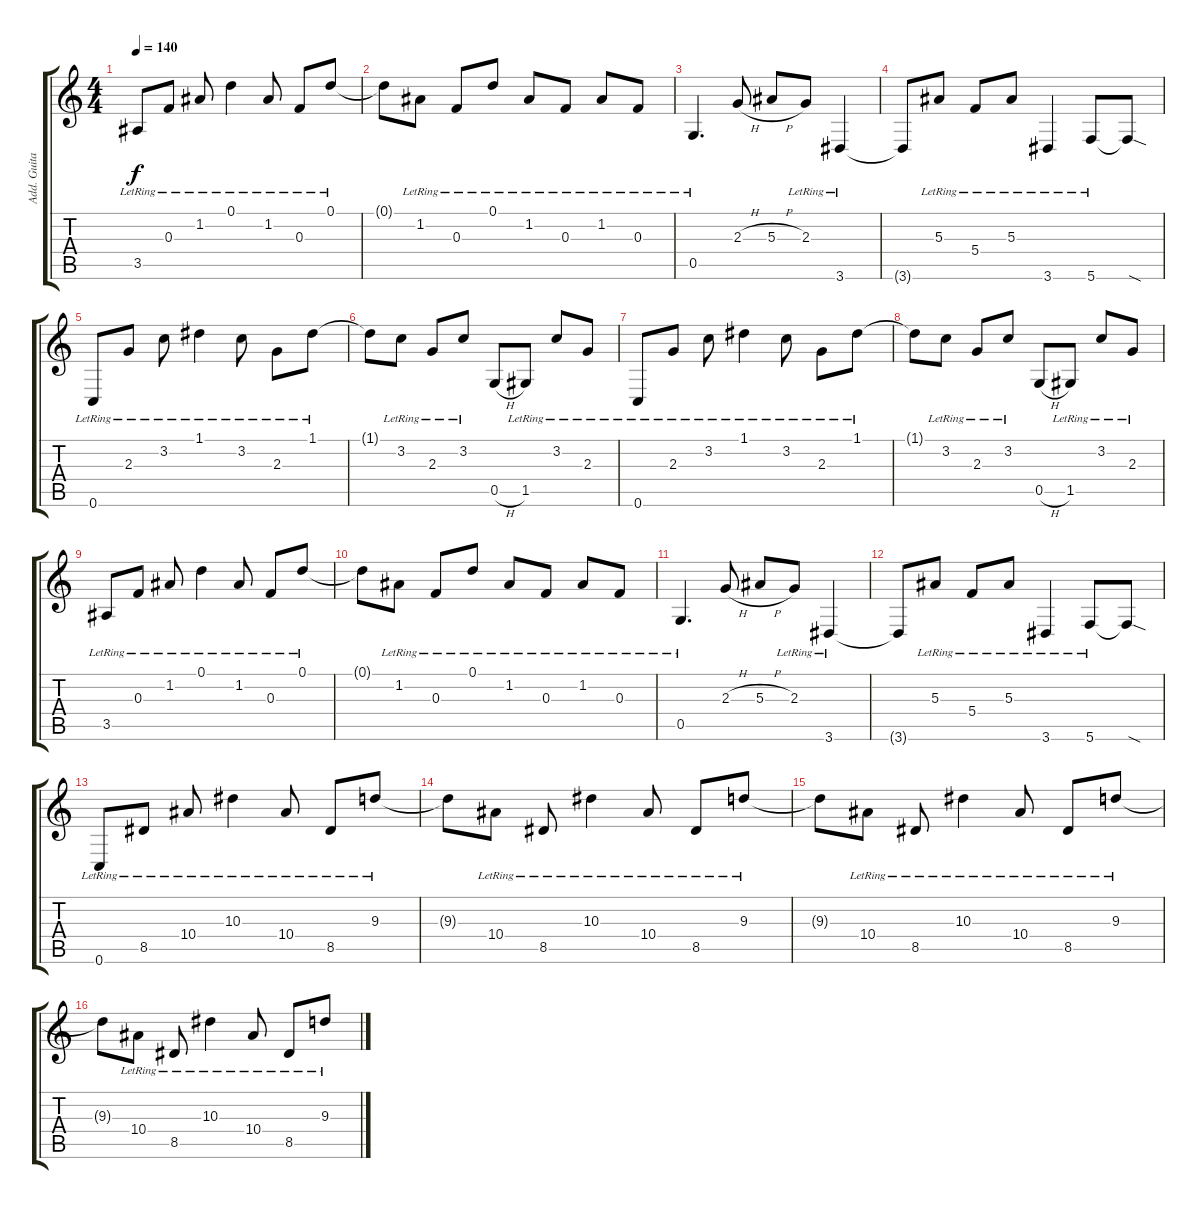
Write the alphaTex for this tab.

\track ("Add. Guitar" "Add. Guita") {instrument electricguitarjazz}
\staff {score tabs}
\tuning (D4 A3 F3 C3 G2 C2) {hide}
\ts (4 4)
\tempo 140
\clef g2
\ks c
3.5{lr}.8{dy f} 0.3{lr}.8 1.2{lr}.8 0.1{lr}.4 1.2{lr}.8 0.3{lr}.8 0.1{lr}.8 |
0.1{t}.8 1.2{lr}.8 0.3{lr}.8 0.1{lr}.8 1.2{lr}.8 0.3{lr}.8 1.2{lr}.8 0.3{lr}.8 |
0.5{lr}.4{d} 2.3{h}.8 5.3{h}.8 2.3{lr}.8 3.6{lr}.4 |
3.6{t}.8 5.3{lr}.8 5.4{lr}.8 5.3{lr}.8 3.6{lr}.4 5.6{lr}.8 5.6{sod t}.8 |
0.6{lr}.8 2.3{lr}.8 3.2{lr}.8 1.1{lr}.4 3.2{lr}.8 2.3{lr}.8 1.1{lr}.8 |
1.1{t}.8 3.2{lr}.8 2.3{lr}.8 3.2{lr}.8 0.5{h}.8 1.5{lr}.8 3.2{lr}.8 2.3{lr}.8 |
0.6{lr}.8 2.3{lr}.8 3.2{lr}.8 1.1{lr}.4 3.2{lr}.8 2.3{lr}.8 1.1{lr}.8 |
1.1{t}.8 3.2{lr}.8 2.3{lr}.8 3.2{lr}.8 0.5{h}.8 1.5{lr}.8 3.2{lr}.8 2.3{lr}.8 |
3.5{lr}.8 0.3{lr}.8 1.2{lr}.8 0.1{lr}.4 1.2{lr}.8 0.3{lr}.8 0.1{lr}.8 |
0.1{t}.8 1.2{lr}.8 0.3{lr}.8 0.1{lr}.8 1.2{lr}.8 0.3{lr}.8 1.2{lr}.8 0.3{lr}.8 |
0.5{lr}.4{d} 2.3{h}.8 5.3{h}.8 2.3{lr}.8 3.6{lr}.4 |
3.6{t}.8 5.3{lr}.8 5.4{lr}.8 5.3{lr}.8 3.6{lr}.4 5.6{lr}.8 5.6{sod t}.8 |
0.6{lr}.8 8.5{lr}.8 10.4{lr}.8 10.3{lr}.4 10.4{lr}.8 8.5{lr}.8 9.3{lr}.8 |
9.3{t}.8 10.4{lr}.8 8.5{lr}.8 10.3{lr}.4 10.4{lr}.8 8.5{lr}.8 9.3{lr}.8 |
9.3{t}.8 10.4{lr}.8 8.5{lr}.8 10.3{lr}.4 10.4{lr}.8 8.5{lr}.8 9.3{lr}.8 |
9.3{t}.8 10.4{lr}.8 8.5{lr}.8 10.3{lr}.4 10.4{lr}.8 8.5{lr}.8 9.3{lr}.8
